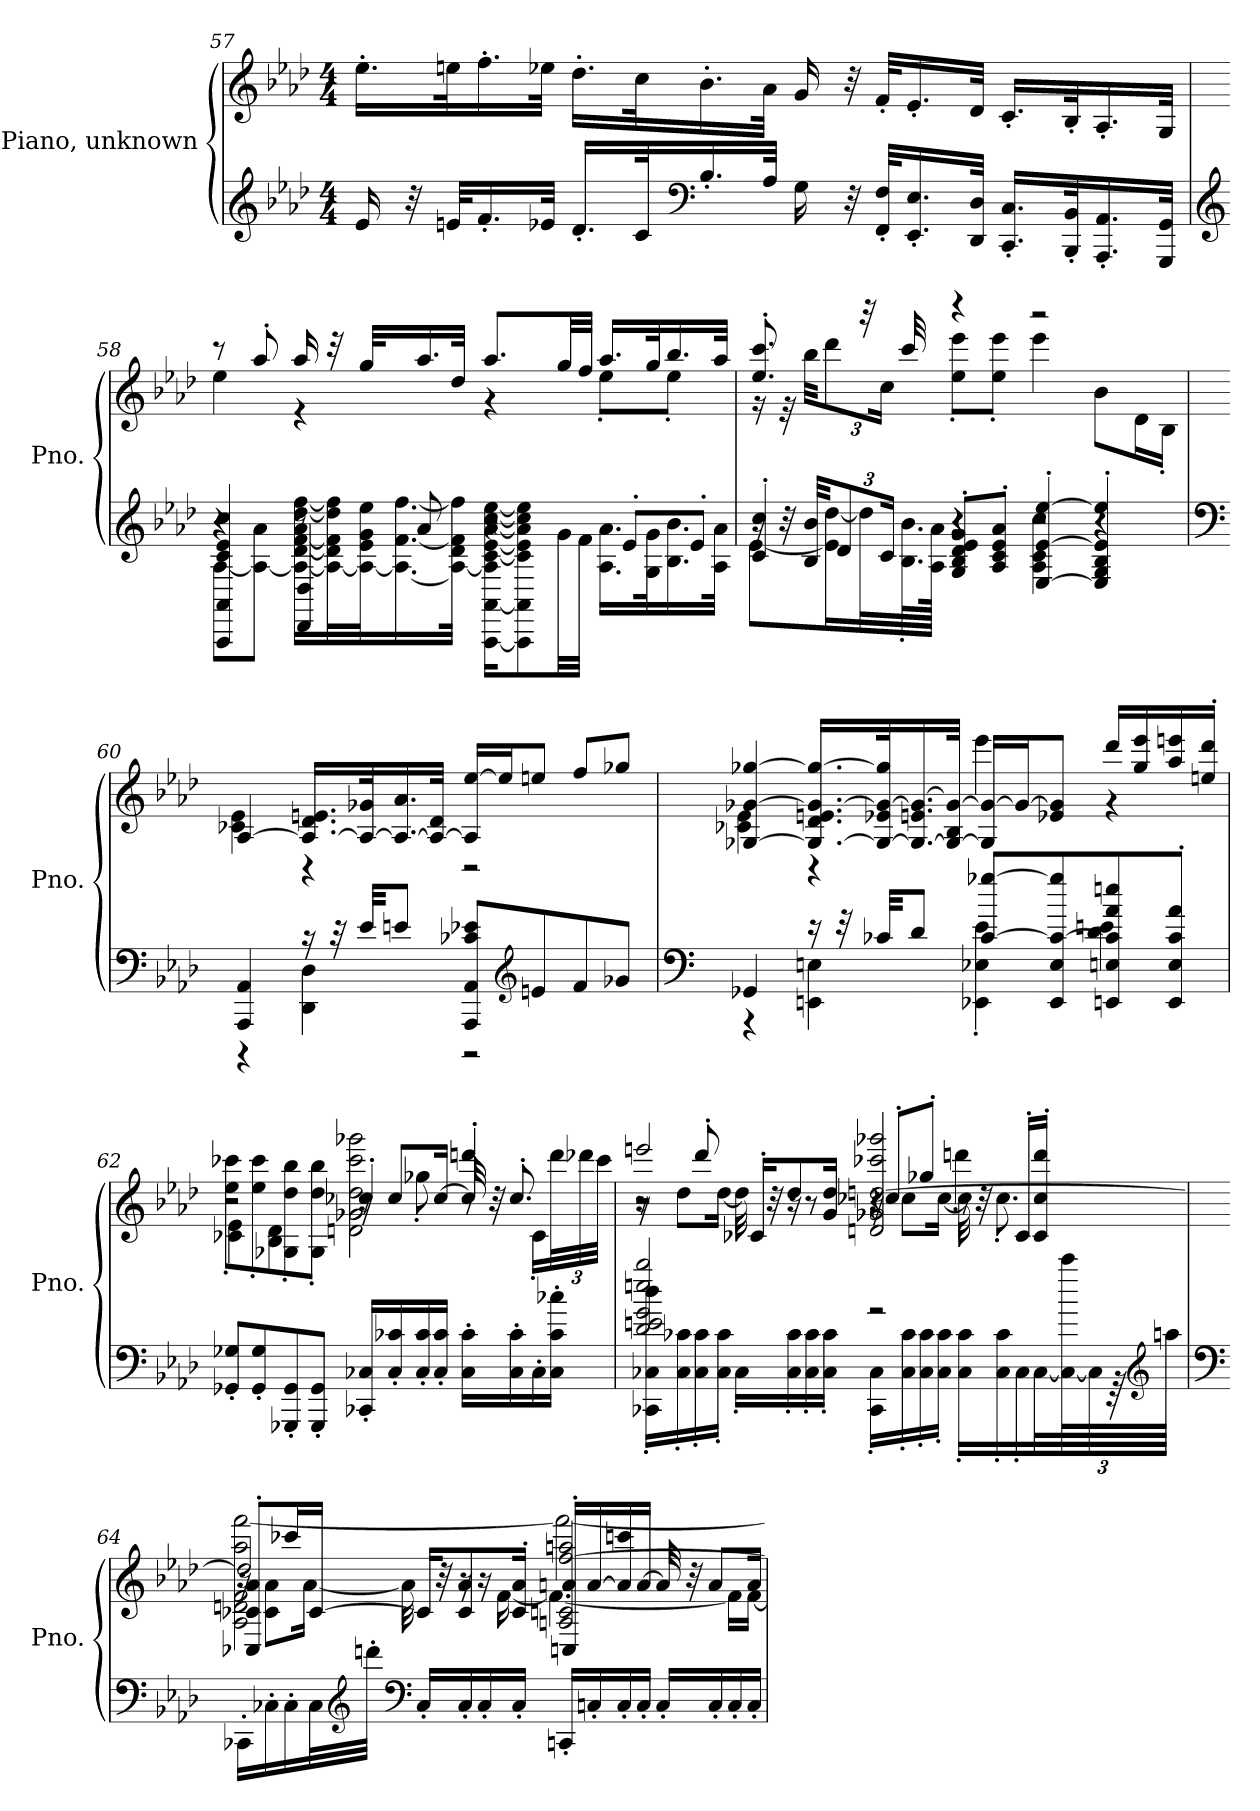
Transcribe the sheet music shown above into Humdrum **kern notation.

**kern	**kern
*part1	*part1
*staff2	*staff1
*I"Piano, unknown	*
*I'Pno.	*
!!LO:LB:g=z
*clefG2	*clefG2
*k[b-e-a-d-]	*k[b-e-a-d-]
*M4/4	*M4/4
=57	=57
16e-/	16.ee-'\LL
32r	.
32en/KLL	32een\K
16.f'/	16.ff'\
32e-X/JJk	32ee-X\JJk
16.d-'/LL	16.dd-'\LL
32c/K	32cc\K
*clefF4	*
16.B-'/	16.b-'\
32A-/JJk	32a-\JJk
16G\	16g/
32r	32r
32FF/' 32F/'KLL	32f'/KLL
16.EE-/' 16.E-/'	16.e-'/
32DD-/ 32D-/JJk	32d-/JJk
16.CC/' 16.C/'LL	16.c'/LL
32BBB-/' 32BB-/'K	32B-'/K
16.AAA-/' 16.AA-/'	16.A-'/
32GGG/ 32GG/JJk	32G/JJk
!!LO:LB:g=z
=58	=58
*clefG2	*
*^	*^
*	*^	*	*
4r	[8A-\L	4AAA-/ 4AA-/ 4c/ 4e-/ 4cc/	8r	4ee-\
.	8A-\_ 8a-\J	.	8aa-'/	.
8r	16A-\_ [16d-\ [16f\ 16a-\ [16dd-\ [16ff\LL	4DD-/ 4D-/	16aa-/	4r
.	32A-\_ 32d-\] 32f\] 32dd-\] 32ff\]L	.	32r	.
.	32A-\_ 32e-\ 32g\ 32ee-\J	.	32gg/KLL	.
8a-/	16.A-\_ [16.f\ [16.ff\	.	16.aa-/	.
.	32A-\_ 32d-\ 32f\] 32ff\]JJk	.	32dd-/JJk	.
2r	[16AAA-\ [16AA-\ 16A-\] [16c\ [16e-\ [16a-\ [16cc\ [16ee-\KL	4r	8.aa-/L	4r
.	8AAA-\] 8AA-\] 8c\] 8e-\] 8a-\] 8cc\] 8ee-\]	.	.	.
.	32g\LL	.	32gg/LL	.
.	32f\JJJ	.	32ff/JJJ	.
.	16.A-\ 16.a-\LL	8e-'/L	16.aa-/LL	8ee-'\L
.	32G\ 32g\K	.	32gg/K	.
.	16.B-\ 16.b-\	8e-'/J	16.bb-/	8ee-'\J
.	32A-\ 32a-\JJk	.	32aa-/JJk	.
!!LO:LB:g=z	!!
=59	=59	=59	=59	=59
4c/' 4cc/'	[8e-\L	16r	8.ee-/' 8.ccc/'	16r
.	.	32r	.	32r
.	.	32B-/ 32b-/KKL	.	32bb-\KKL
*	*	*Xbrackettup	*	*Xbrackettup
.	16e-\] [16dd-\L	12d-/	.	12ddd-\
.	32dd-\L]	.	32r	.
.	.	24c/Jk	.	24cc\Jk
.	64.B-\' 64.b-\'L	.	32ccc/	.
.	128A-\ 128a-\JJJJk	.	.	.
4r	4r	8G/' 8B-/' 8d-/' 8e-/' 8g/'L	4r	8ee-\' 8eee-\'L
.	.	8A-/' 8c/' 8e-/' 8a-/'J	.	8ee-\' 8eee-\'J
2r	4A-\ 4c\ 4cc\	[4E-/' [4e-/' [4ee-/'	2r	4eee-\
.	4r	4E-/]' 4G/' 4B-/' 4e-/]' 4ee-/]'	.	8b-\L
.	.	.	.	16d-\L
.	.	.	.	16B-'\JJ
*v	*v	*v	*	*
=60	=60	=60
*clefF4	*	*
*^	*	*
4AAA-/ 4AA-/	4r	[4A-/	4c-X\ 4e-\
16r	4DD-\ 4D-\	16.A-/_ 16.d-/ 16.en/LL	4r
32r	.	.	.
32e-/KKL	.	32A-/_ 32g-X/K	.
8en/J	.	16.A-/_ 16.a-/	.
.	.	32A-/_ 32d-/JJk	.
8AAA-/ 8AA-/ 8c-X/ 8e-X/L	2r	16A-/] [16ee-/LL	2r
.	.	16ee-/J]	.
*clefG2	*	*	*
8en/	.	8een/J	.
8f/	.	8ff/L	.
8g-X/J	.	8gg-X/J	.
!!LO:PB:g=z	!!
=61	=61	=61	=61
*clefF4	*	*	*
4GG-X/	4r	[4G-X/ [4g-X/ [4gg-X/	4c-X\ 4e-\
16r	4EEn\ 4En\	16.G-/_ 16.d-/ 16.en/ 16.g-/_ 16.gg-/_LL	4r
32r	.	.	.
32c-X/KKL	.	32G-/_ 32e-X/ 32g-/_ 32gg-/]K	.
8d-/J	.	16.G-/_ 16.en/ 16.g-/_	.
.	.	32G-/_ 32B-/ 32g-/_JJk	.
[8c-/ [8gg-X/L	4EE-X\' 4E-X\' 4e-\'	16G-/] 16g-/_LL	4eee-\
.	.	16g-/J_	.
8EE-/ 8E-/ 8c-/_ 8gg-/]	.	8e-X/ 8g-/]J	.
8EEn/ 8En/ 8c-/] 8a-/ 8een/	4d-\ 4en\	16ddd-/LL	4r
.	.	16gg-/ 16eee-/	.
8EE/' 8E/' 8c-/' 8a-/'J	.	16aa-/ 16eeen/	.
.	.	16een/' 16ddd-/'JJ	.
*v	*v	*	*
!!LO:LB:g=z
=62	=62	=62
*	*^	*^
8GG-X/' 8G-X/'L	2r	8ee-\' 8ccc-X\'L	2r	4c-X\ 4e-\
8GG-/' 8G-/'	.	8ee-\' 8ccc-\'	.	.
8GGG-X/' 8GG-/'	.	8G-X\' 8dd-\' 8bb-\'	.	4B-\ 4d-\
8GGG-/' 8GG-/'J	.	8G-\' 8dd-\' 8bb-\'J	.	.
16CC-X/' 16C-X/'LL	4cc-X'/	8r	16r	2dn\ 2g-X\ 2dd-\ 2ccc-\ 2ggg-X\
16C-/' 16c-X/'	.	.	8cc-/L	.
16C-/' 16c-/'	.	8gg-X'\	.	.
16C-/' 16c-/'JJ	.	.	[16cc-/Jk	.
16C-\' 16c-\'LL	4dddn'/	8r	32cc-/]	.
.	.	.	32r	.
16C-\' 16c-\'	.	.	8.cc-'/	.
16C-'\	.	16c-'\LL	.	.
16C-\' 16c-\' 16cc-X\'JJ	.	48ddd\L	.	.
.	.	48ddd-X\	.	.
.	.	48ccc-\JJJ	.	.
!!LO:LB:g=z	!!	!!	!!
=63	=63	=63	=63	=63
*^	*	*	*	*
2d-/ 2en/ 2g/ 2een/ 2bb-/	16CC-X\' 16C-X\' 16dd-\'LL	2eeen/	16r	8r	2r
.	16C-\' 16c-X\'	.	8dd-\L	.	.
.	16C-\' 16c-\'	.	.	8ddd-'/	.
.	16C-\' 16c-\'JJ	.	[16dd-\Jk	.	.
.	16C-'\LL	.	32dd-\]	16c-X'/KL	.
.	.	.	32r	.	.
.	16C-\' 16c-\'	.	16r	8dd-/	.
.	16C-\' 16c-\'	.	8r	.	.
.	16C-\' 16c-\'JJ	.	.	16g/ 16dd-/Jk	.
2r	16CC-\' 16C-\'LL	2dn/ 2g-X/ [2ddn/ 2ccc-X/ 2ggg-X/	16r	8cc-X'/L	4r
.	16C-\' 16c-\'	.	8cc-\L	.	.
.	16C-\' 16c-\'	.	.	8gg-X'/J	.
.	16C-\' 16c-\'JJ	.	[16cc-\Jk	.	.
.	16C-\' 16c-\'LL	.	32cc-\]	8r	4dddn'\
.	.	.	32r	.	.
.	16C-\' 16c-\'	.	8.cc-'\	.	.
.	16C-'\	.	.	16c-'/LL	.
.	[48C-\L	.	.	16c-/' 16cc-/' 16ddd/'JJ	.
.	96C-\_ 96ccc\L	.	.	.	.
*	*brackettup	*	*	*	*
.	96C-\JJJJ]	.	.	.	.
.	96r	.	.	.	.
*clefG2	*	*	*	*	*
.	96aan\	.	.	.	.
*v	*v	*	*	*	*
!!LO:LB:g=z	!!	!!	!!
=64	=64	=64	=64	=64
*clefF4	*	*	*	*
16CC-X'\LL	2dd/]	2A-\ 2dn\ 2f\ 2aa-\ [2fff\	8C-X/' 8c-X/' 8a-/'L	16r
16C-X'\	.	.	.	8c-\ 8a-\L
16C-'\	.	.	16ccc-X/L	.
32C-\L	.	.	[16c-/JJ	[16a-\Jk
*clefG2	*	*	*	*
32dddn'\JJJ	.	.	.	.
*clefF4	*	*	*	*
16C-'/LL	.	.	16c-/KL]	32a-\]
.	.	.	.	32r
16C-'/	.	.	8c-/ 8a-/	16r
16C-'/	.	.	.	16r
16C-'/JJ	.	.	16c-/' 16a-/'Jk	[16f\
16CCn'/LL	2An/ 2cn/ [2ff/ 2aan/	2fff\_	16Cn/' 16an/'LL	4.f\_
16Cn'/	.	.	[16a/	.
16C'/	.	.	16a/] 16cccn/	.
16C'/JJ	.	.	[16a/JJ	.
16C'/LL	.	.	32a/]	.
.	.	.	32r	.
16C'/	.	.	8a/L	.
16C'/	.	.	.	16f\LL]
16C'/JJ	.	.	16a/Jk	[16f\JJ
*	*v	*v	*v	*v
=	=
*-	*-
